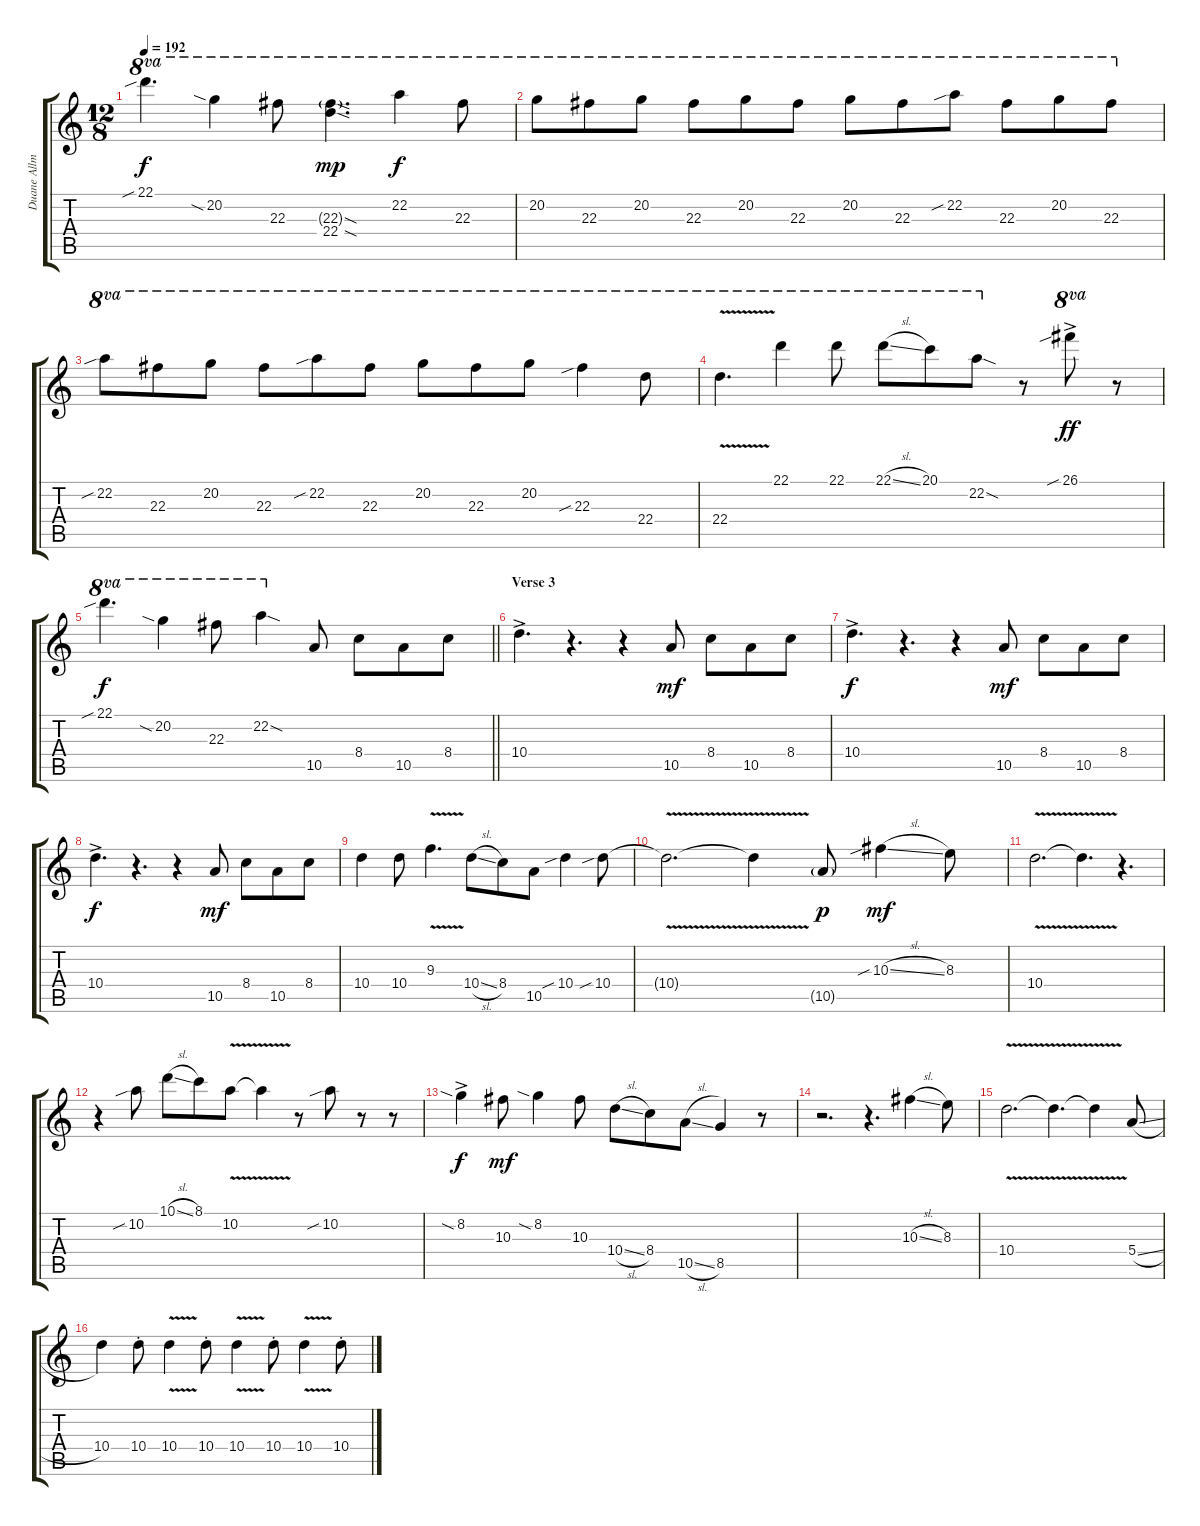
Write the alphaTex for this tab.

\track ("Duane Allman - Open Slide Guitar" "Duane Allm") {instrument overdrivenguitar}
\staff {score tabs}
\tuning (E4 B3 Ab3 E3 B2 E2) {hide}
\ts (12 8)
\tempo 192
\clef g2
\ks c
22.1{sib}.4{d ot 8va dy f} 20.2{sia}.4{ot 8va} 22.3.8{ot 8va} (22.3{sod g} 22.4{sod}).4{d ot 8va dy mp} 22.2.4{ot 8va dy f} 22.3.8{ot 8va} |
20.2.8{ot 8va} 22.3.8{ot 8va} 20.2.8{ot 8va} 22.3.8{ot 8va} 20.2.8{ot 8va} 22.3.8{ot 8va} 20.2.8{ot 8va} 22.3.8{ot 8va} 22.2{sib}.8{ot 8va} 22.3.8{ot 8va} 20.2.8{ot 8va} 22.3.8{ot 8va} |
22.2{sib}.8{ot 8va} 22.3.8{ot 8va} 20.2.8{ot 8va} 22.3.8{ot 8va} 22.2{sib}.8{ot 8va} 22.3.8{ot 8va} 20.2.8{ot 8va} 22.3.8{ot 8va} 20.2.8{ot 8va} 22.3{sib}.4{ot 8va} 22.4.8{ot 8va} |
22.4{v}.4{d ot 8va} 22.1.4{ot 8va} 22.1.8{ot 8va} 22.1{sl}.8{ot 8va} 20.1.8{ot 8va} 22.2{sod}.8{ot 8va} r.8 26.1{sib ac}.8{ot 8va dy ff} r.8 |
\barLineRight lightlight
22.1{sib}.4{d ot 8va dy f} 20.2{sia}.4{ot 8va} 22.3.8{ot 8va} 22.2{sod}.4{ot 8va} 10.5.8{volume 5} 8.4.8 10.5.8 8.4.8 |
\section ("" "Verse 3 ")
10.4{ac}.4{d} r.4{d} r.4 10.5.8{dy mf} 8.4.8 10.5.8 8.4.8 |
10.4{ac}.4{d dy f} r.4{d} r.4 10.5.8{dy mf} 8.4.8 10.5.8 8.4.8 |
10.4{ac}.4{d dy f} r.4{d} r.4 10.5.8{dy mf} 8.4.8 10.5.8 8.4.8 |
10.4.4 10.4.8 9.3{v}.4{d} 10.4{sl}.8{volume 6} 8.4.8 10.5.8 10.4{sib}.4 10.4{sib}.8 |
10.4{v t}.2{d} 10.4{t}.4 10.5{g}.8{dy p} 10.3{sib sl}.4{dy mf} 8.3.8 |
10.4{v}.2{d} 10.4{t}.4{d} r.4{d} |
r.4 10.2{sib}.8 10.1{sl}.8 8.1.8 10.2{v}.8 10.2{v t}.4 r.8 10.2{sib}.8 r.8 r.8 |
8.2{sia ac}.4{dy f} 10.3.8{dy mf} 8.2{sia}.4 10.3.8 10.4{sl}.8 8.4.8 10.5{sl}.8 8.5.4 r.8 |
r.2{d} r.4{d} 10.3{sl}.4 8.3.8 |
10.4{v}.2{d} 10.4{v t}.4{d} 10.4{v t}.4 5.4{sl}.8 |
10.4.4 10.4{st}.8 10.4{v}.4 10.4{st}.8 10.4{v}.4 10.4{st}.8 10.4{v}.4 10.4{st}.8
